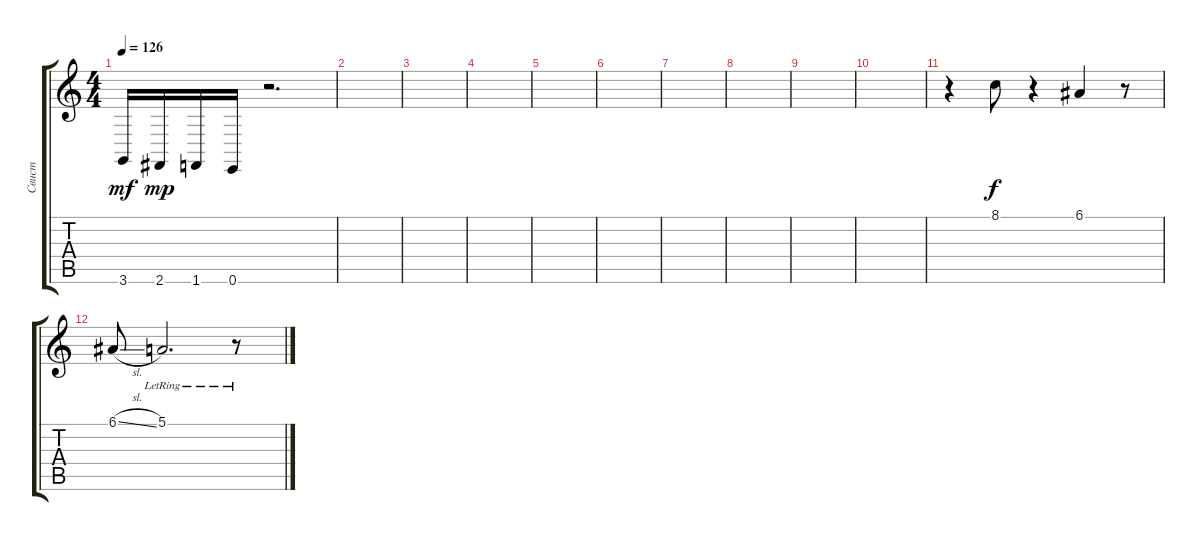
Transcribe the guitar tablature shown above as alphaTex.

\track ("Свист" "Свист") {instrument guitarfretnoise}
\staff {score tabs}
\tuning (E4 B3 G3 D3 A2 E2) {hide}
\ts (4 4)
\tempo 126
\clef g2
\ks c
3.6.16{dy mf} 2.6.16{dy mp} 1.6.16 0.6.16 r.2{d} |
|
|
|
|
|
|
|
|
|
r.4 8.1.8{dy f volume 8 balance 12 instrument distortionguitar} r.4 6.1.4 r.8 |
6.1{sl}.8 5.1{lr}.2{d} r.8
